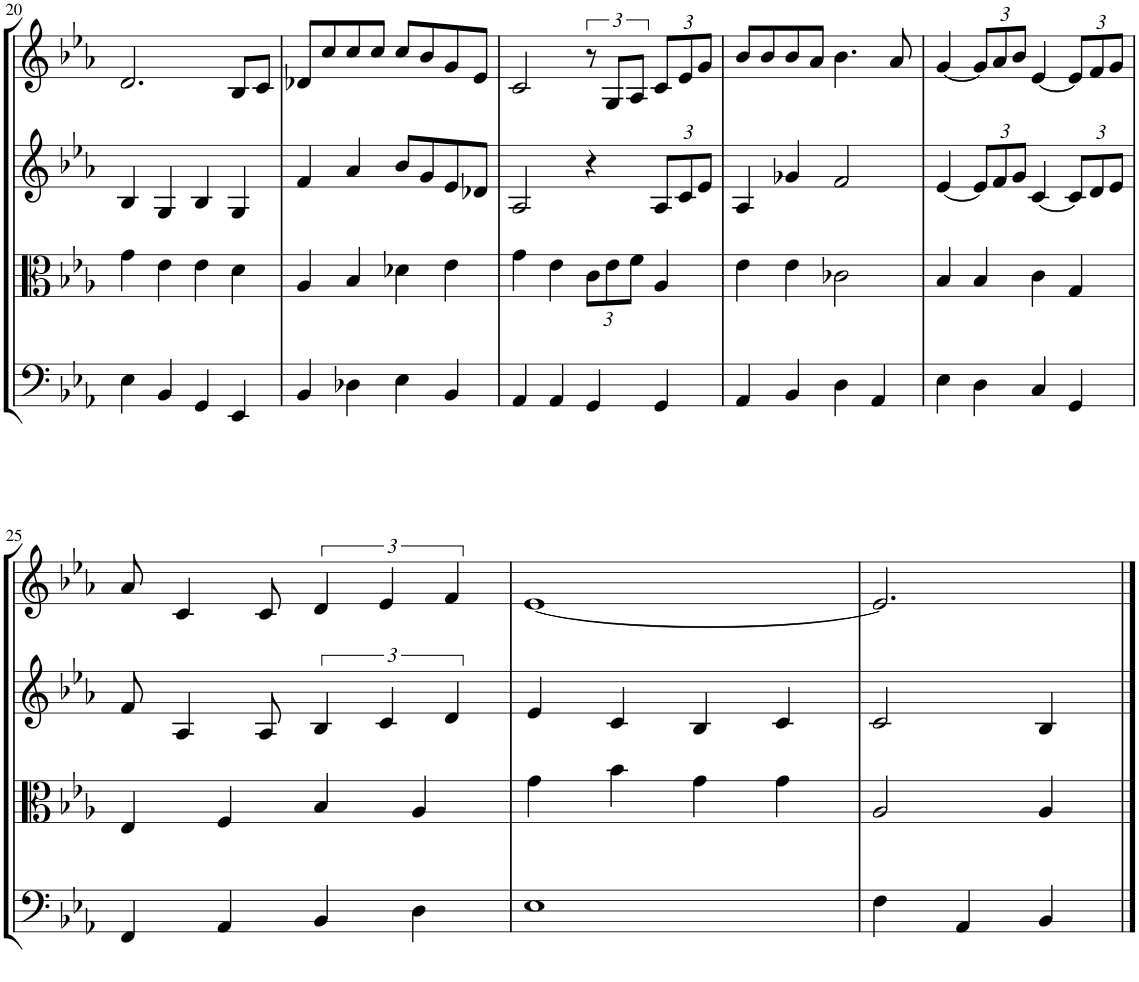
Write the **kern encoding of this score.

**kern	**kern	**kern	**kern
*part4	*part3	*part2	*part1
*staff4	*staff3	*staff2	*staff1
*I"Violoncello	*I"Viola	*I"Violin II	*I"Violin I
*I'Vc	*I'Vla	*I'Vln	*I'Vln
!!LO:PB:g=z
*clefF4	*clefC3	*clefG2	*clefG2
*k[b-e-a-]	*k[b-e-a-]	*k[b-e-a-]	*k[b-e-a-]
*M4/4	*M4/4	*M4/4	*M4/4
=20	=20	=20	=20
4E-\	4g\	4B-/	2.d/
4BB-/	4e-\	4G/	.
4GG/	4e-\	4B-/	.
4EE-/	4d\	4G/	8B-/L
.	.	.	8c/J
=21	=21	=21	=21
4BB-/	4A-/	4f/	8d-X/L
.	.	.	8cc/
4D-X\	4B-/	4a-/	8cc/
.	.	.	8cc/J
4E-\	4d-X\	8b-/L	8cc/L
.	.	8g/	8b-/
4BB-/	4e-\	8e-/	8g/
.	.	8d-X/J	8e-/J
=22	=22	=22	=22
4AA-/	4g\	2A-/	2c/
4AA-/	4e-\	.	.
*	*Xbrackettup	*	*
4GG/	12c\L	4r	12r
.	12e-\	.	12G/L
.	12f\J	.	12A-/J
*	*	*Xbrackettup	*Xbrackettup
4GG/	4A-/	12A-/L	12c/L
.	.	12c/	12e-/
.	.	12e-/J	12g/J
=23	=23	=23	=23
4AA-/	4e-\	4A-/	8b-/L
.	.	.	8b-/
4BB-/	4e-\	4g-X/	8b-/
.	.	.	8a-/J
4D\	2c-X\	2f/	4.b-\
4AA-/	.	.	.
.	.	.	8a-/
=24	=24	=24	=24
4E-\	4B-/	[4e-/	[4g/
4D\	4B-/	12e-/L]	12g/L]
.	.	12f/	12a-/
.	.	12g/J	12b-/J
4C/	4c\	[4c/	[4e-/
4GG/	4G/	12c/L]	12e-/L]
.	.	12d/	12f/
.	.	12e-/J	12g/J
!!LO:LB:g=z
=25	=25	=25	=25
4FF/	4E-/	8f/	8a-/
.	.	4A-/	4c/
4AA-/	4F/	.	.
.	.	8A-/	8c/
*	*	*brackettup	*brackettup
4BB-/	4B-/	6B-/	6d/
.	.	6c/	6e-/
4D\	4A-/	.	.
.	.	6d/	6f/
=26	=26	=26	=26
1E-	4g\	4e-/	[1e-
.	4b-\	4c/	.
.	4g\	4B-/	.
.	4g\	4c/	.
=27	=27	=27	=27
4F\	2A-/	2c/	2.e-/]
4AA-/	.	.	.
4BB-/	4A-/	4B-/	.
==	==	==	==
*-	*-	*-	*-
